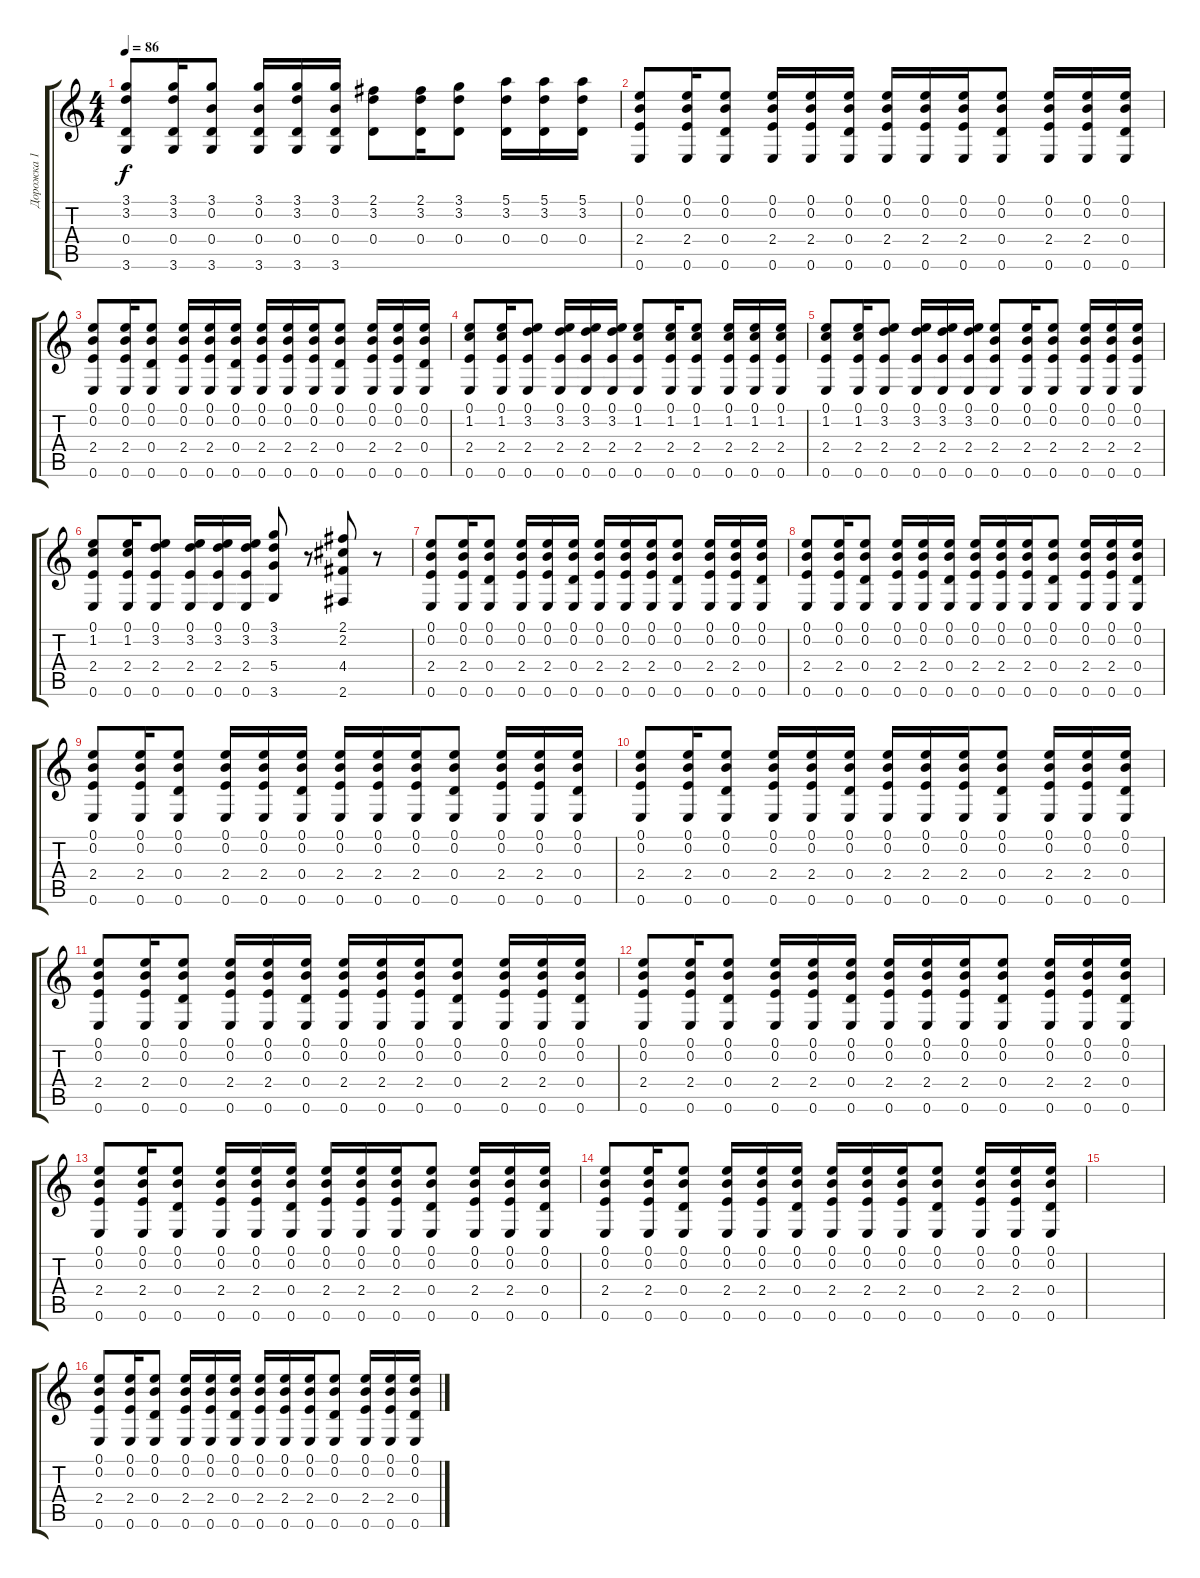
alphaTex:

\track ("Дорожка 1" "Дорожка 1") {instrument acousticguitarsteel}
\staff {score tabs}
\tuning (E4 B3 G3 D3 A2 E2) {hide}
\ts (4 4)
\tempo 86
\clef g2
\ks c
(3.1 3.2 0.4 3.6).8{dy f} (3.1 3.2 0.4 3.6).16 (3.1 0.2 0.4 3.6).8 (3.1 0.2 0.4 3.6).16 (3.1 3.2 0.4 3.6).16 (3.1 0.2 0.4 3.6).16 (2.1 3.2 0.4).8 (2.1 3.2 0.4).16 (3.1 3.2 0.4).8 (5.1 3.2 0.4).16 (5.1 3.2 0.4).16 (5.1 3.2 0.4).16 |
(0.1 0.2 2.4 0.6).8 (0.1 0.2 2.4 0.6).16 (0.1 0.2 0.4 0.6).8 (0.1 0.2 2.4 0.6).16 (0.1 0.2 2.4 0.6).16 (0.1 0.2 0.4 0.6).16 (0.1 0.2 2.4 0.6).16 (0.1 0.2 2.4 0.6).16 (0.1 0.2 2.4 0.6).16 (0.1 0.2 0.4 0.6).8 (0.1 0.2 2.4 0.6).16 (0.1 0.2 2.4 0.6).16 (0.1 0.2 0.4 0.6).16 |
(0.1 0.2 2.4 0.6).8 (0.1 0.2 2.4 0.6).16 (0.1 0.2 0.4 0.6).8 (0.1 0.2 2.4 0.6).16 (0.1 0.2 2.4 0.6).16 (0.1 0.2 0.4 0.6).16 (0.1 0.2 2.4 0.6).16 (0.1 0.2 2.4 0.6).16 (0.1 0.2 2.4 0.6).16 (0.1 0.2 0.4 0.6).8 (0.1 0.2 2.4 0.6).16 (0.1 0.2 2.4 0.6).16 (0.1 0.2 0.4 0.6).16 |
(0.1 1.2 2.4 0.6).8 (0.1 1.2 2.4 0.6).16 (0.1 3.2 2.4 0.6).8 (0.1 3.2 2.4 0.6).16 (0.1 3.2 2.4 0.6).16 (0.1 3.2 2.4 0.6).16 (0.1 1.2 2.4 0.6).8 (0.1 1.2 2.4 0.6).16 (0.1 1.2 2.4 0.6).8 (0.1 1.2 2.4 0.6).16 (0.1 1.2 2.4 0.6).16 (0.1 1.2 2.4 0.6).16 |
(0.1 1.2 2.4 0.6).8 (0.1 1.2 2.4 0.6).16 (0.1 3.2 2.4 0.6).8 (0.1 3.2 2.4 0.6).16 (0.1 3.2 2.4 0.6).16 (0.1 3.2 2.4 0.6).16 (0.1 0.2 2.4 0.6).8 (0.1 0.2 2.4 0.6).16 (0.1 0.2 2.4 0.6).8 (0.1 0.2 2.4 0.6).16 (0.1 0.2 2.4 0.6).16 (0.1 0.2 2.4 0.6).16 |
(0.1 1.2 2.4 0.6).8 (0.1 1.2 2.4 0.6).16 (0.1 3.2 2.4 0.6).8 (0.1 3.2 2.4 0.6).16 (0.1 3.2 2.4 0.6).16 (0.1 3.2 2.4 0.6).16 (3.1 3.2 5.4 3.6).8 r.8 (2.1 2.2 4.4 2.6).8 r.8 |
(0.1 0.2 2.4 0.6).8 (0.1 0.2 2.4 0.6).16 (0.1 0.2 0.4 0.6).8 (0.1 0.2 2.4 0.6).16 (0.1 0.2 2.4 0.6).16 (0.1 0.2 0.4 0.6).16 (0.1 0.2 2.4 0.6).16 (0.1 0.2 2.4 0.6).16 (0.1 0.2 2.4 0.6).16 (0.1 0.2 0.4 0.6).8 (0.1 0.2 2.4 0.6).16 (0.1 0.2 2.4 0.6).16 (0.1 0.2 0.4 0.6).16 |
(0.1 0.2 2.4 0.6).8 (0.1 0.2 2.4 0.6).16 (0.1 0.2 0.4 0.6).8 (0.1 0.2 2.4 0.6).16 (0.1 0.2 2.4 0.6).16 (0.1 0.2 0.4 0.6).16 (0.1 0.2 2.4 0.6).16 (0.1 0.2 2.4 0.6).16 (0.1 0.2 2.4 0.6).16 (0.1 0.2 0.4 0.6).8 (0.1 0.2 2.4 0.6).16 (0.1 0.2 2.4 0.6).16 (0.1 0.2 0.4 0.6).16 |
(0.1 0.2 2.4 0.6).8 (0.1 0.2 2.4 0.6).16 (0.1 0.2 0.4 0.6).8 (0.1 0.2 2.4 0.6).16 (0.1 0.2 2.4 0.6).16 (0.1 0.2 0.4 0.6).16 (0.1 0.2 2.4 0.6).16 (0.1 0.2 2.4 0.6).16 (0.1 0.2 2.4 0.6).16 (0.1 0.2 0.4 0.6).8 (0.1 0.2 2.4 0.6).16 (0.1 0.2 2.4 0.6).16 (0.1 0.2 0.4 0.6).16 |
(0.1 0.2 2.4 0.6).8 (0.1 0.2 2.4 0.6).16 (0.1 0.2 0.4 0.6).8 (0.1 0.2 2.4 0.6).16 (0.1 0.2 2.4 0.6).16 (0.1 0.2 0.4 0.6).16 (0.1 0.2 2.4 0.6).16 (0.1 0.2 2.4 0.6).16 (0.1 0.2 2.4 0.6).16 (0.1 0.2 0.4 0.6).8 (0.1 0.2 2.4 0.6).16 (0.1 0.2 2.4 0.6).16 (0.1 0.2 0.4 0.6).16 |
(0.1 0.2 2.4 0.6).8 (0.1 0.2 2.4 0.6).16 (0.1 0.2 0.4 0.6).8 (0.1 0.2 2.4 0.6).16 (0.1 0.2 2.4 0.6).16 (0.1 0.2 0.4 0.6).16 (0.1 0.2 2.4 0.6).16 (0.1 0.2 2.4 0.6).16 (0.1 0.2 2.4 0.6).16 (0.1 0.2 0.4 0.6).8 (0.1 0.2 2.4 0.6).16 (0.1 0.2 2.4 0.6).16 (0.1 0.2 0.4 0.6).16 |
(0.1 0.2 2.4 0.6).8 (0.1 0.2 2.4 0.6).16 (0.1 0.2 0.4 0.6).8 (0.1 0.2 2.4 0.6).16 (0.1 0.2 2.4 0.6).16 (0.1 0.2 0.4 0.6).16 (0.1 0.2 2.4 0.6).16 (0.1 0.2 2.4 0.6).16 (0.1 0.2 2.4 0.6).16 (0.1 0.2 0.4 0.6).8 (0.1 0.2 2.4 0.6).16 (0.1 0.2 2.4 0.6).16 (0.1 0.2 0.4 0.6).16 |
(0.1 0.2 2.4 0.6).8 (0.1 0.2 2.4 0.6).16 (0.1 0.2 0.4 0.6).8 (0.1 0.2 2.4 0.6).16 (0.1 0.2 2.4 0.6).16 (0.1 0.2 0.4 0.6).16 (0.1 0.2 2.4 0.6).16 (0.1 0.2 2.4 0.6).16 (0.1 0.2 2.4 0.6).16 (0.1 0.2 0.4 0.6).8 (0.1 0.2 2.4 0.6).16 (0.1 0.2 2.4 0.6).16 (0.1 0.2 0.4 0.6).16 |
(0.1 0.2 2.4 0.6).8 (0.1 0.2 2.4 0.6).16 (0.1 0.2 0.4 0.6).8 (0.1 0.2 2.4 0.6).16 (0.1 0.2 2.4 0.6).16 (0.1 0.2 0.4 0.6).16 (0.1 0.2 2.4 0.6).16 (0.1 0.2 2.4 0.6).16 (0.1 0.2 2.4 0.6).16 (0.1 0.2 0.4 0.6).8 (0.1 0.2 2.4 0.6).16 (0.1 0.2 2.4 0.6).16 (0.1 0.2 0.4 0.6).16 |
|
(0.1 0.2 2.4 0.6).8 (0.1 0.2 2.4 0.6).16 (0.1 0.2 0.4 0.6).8 (0.1 0.2 2.4 0.6).16 (0.1 0.2 2.4 0.6).16 (0.1 0.2 0.4 0.6).16 (0.1 0.2 2.4 0.6).16 (0.1 0.2 2.4 0.6).16 (0.1 0.2 2.4 0.6).16 (0.1 0.2 0.4 0.6).8 (0.1 0.2 2.4 0.6).16 (0.1 0.2 2.4 0.6).16 (0.1 0.2 0.4 0.6).16
